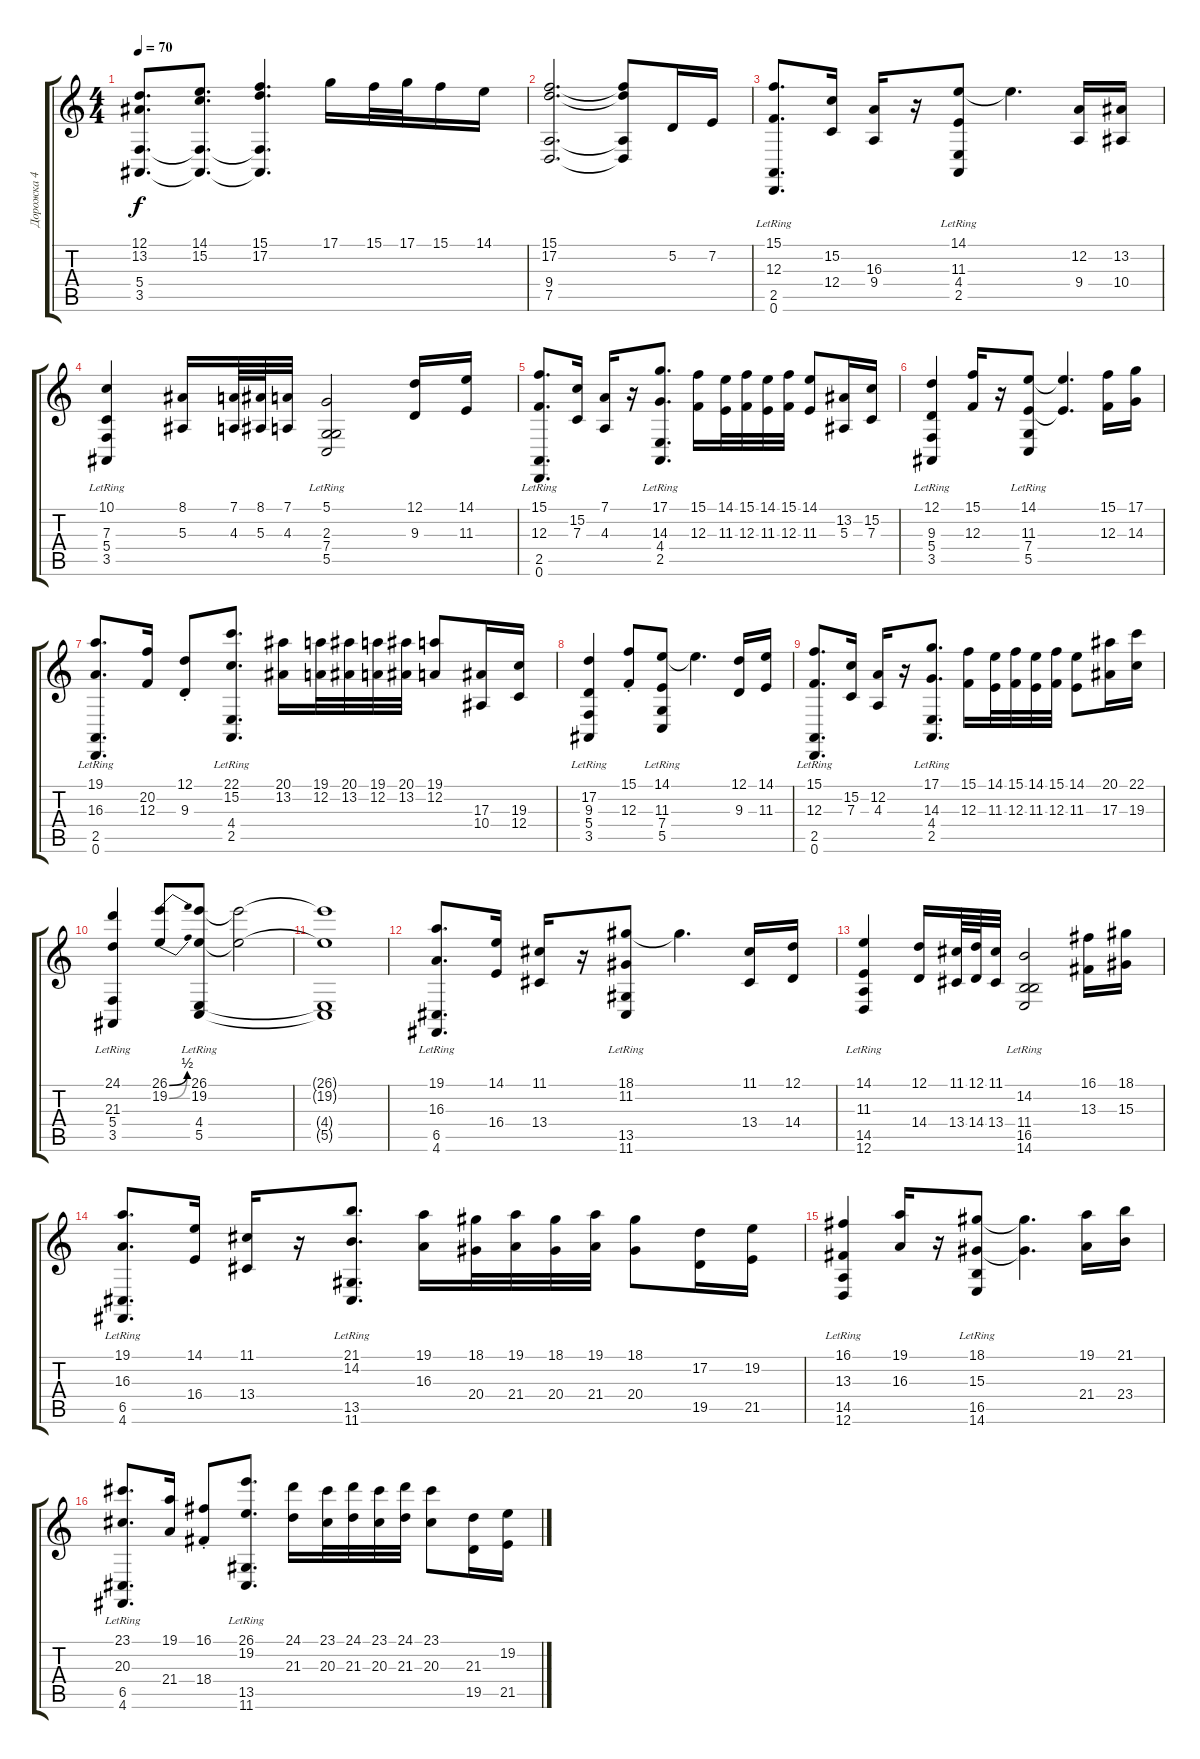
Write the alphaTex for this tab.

\track ("Дорожка 4" "Дорожка 4") {instrument stringensemble1}
\staff {score tabs}
\tuning (D4 A3 F3 C3 G2 D2) {hide}
\ts (4 4)
\tempo 70
\clef g2
\ks c
(12.1 13.2 5.4 3.5).8{d dy f} (14.1 15.2 5.4{t} 3.5{t}).8{d} (15.1 17.2 5.4{t} 3.5{t}).4{d} 17.1.16 15.1.32 17.1.32 15.1.16 14.1.16 |
(15.1 17.2 9.4 7.5).2{d} (15.1{t} 17.2{t} 9.4{t} 7.5{t}).8 5.2.16 7.2.16 |
(15.1 12.3 2.5{lr} 0.6{lr}).8{d} (15.2 12.4).16 (16.3 9.4).16 r.16 (14.1 11.3 4.4{lr} 2.5{lr}).8 14.1{t}.4{d} (12.2 9.4).16 (13.2 10.4).16 |
(10.1 7.3 5.4{lr} 3.5{lr}).4 (8.1 5.3).16 (7.1 4.3).64 (8.1 5.3).64 (7.1 4.3).32 (5.1 2.3 7.4{lr} 5.5{lr}).2 (12.1 9.3).16 (14.1 11.3).16 |
(15.1 12.3 2.5{lr} 0.6{lr}).8{d} (15.2 7.3).16 (7.1 4.3).16 r.16 (17.1 14.3 4.4{lr} 2.5{lr}).8{d} (15.1 12.3).16 (14.1 11.3).32 (15.1 12.3).32 (14.1 11.3).32 (15.1 12.3).32 (14.1 11.3).8 (13.2 5.3).16 (15.2 7.3).16 |
(12.1 9.3 5.4{lr} 3.5{lr}).4 (15.1 12.3).16 r.16 (14.1 11.3 7.4{lr} 5.5{lr}).8 (14.1{t} 11.3{t}).4{d} (15.1 12.3).16 (17.1 14.3).16 |
(19.1 16.3 2.5{lr} 0.6{lr}).8{d} (20.2 12.3).16 (12.1 9.3{st}).8 (22.1 15.2 4.4{lr} 2.5{lr}).8{d} (20.1 13.2).16 (19.1 12.2).32 (20.1 13.2).32 (19.1 12.2).32 (20.1 13.2).32 (19.1 12.2).8 (17.3 10.4).16 (19.3 12.4).16 |
(17.2 9.3 5.4{lr} 3.5{lr}).4 (15.1{st} 12.3).8 (14.1 11.3 7.4{lr} 5.5{lr}).8 14.1{t}.4{d} (12.1 9.3).16 (14.1 11.3).16 |
(15.1 12.3 2.5{lr} 0.6{lr}).8{d} (15.2 7.3).16 (12.2 4.3).16 r.16 (17.1 14.3 4.4{lr} 2.5{lr}).8{d} (15.1 12.3).16 (14.1 11.3).32 (15.1 12.3).32 (14.1 11.3).32 (15.1 12.3).32 (14.1 11.3).8 (20.1 17.3).16 (22.1 19.3).16 |
(24.1 21.3 5.4{lr} 3.5{lr}).4 (26.1{be (bend 0 0 60 2)} 19.2{be (bend 0 0 60 2)}).8 (26.1 19.2 4.4{lr} 5.5{lr}).8 (26.1{t} 19.2{t}).2 |
(26.1{t} 19.2{t} 4.4{t} 5.5{t}).1 |
(19.1 16.3 6.5{lr} 4.6{lr}).8{d} (14.1 16.4).16 (11.1 13.4).16 r.16 (18.1 11.2 13.5{lr} 11.6{lr}).8 18.1{t}.4{d} (11.1 13.4).16 (12.1 14.4).16 |
(14.1 11.3 14.5{lr} 12.6{lr}).4 (12.1 14.4).16 (11.1 13.4).64 (12.1 14.4).64 (11.1 13.4).32 (14.2 11.4 16.5{lr} 14.6{lr}).2 (16.1 13.3).16 (18.1 15.3).16 |
(19.1 16.3 6.5{lr} 4.6{lr}).8{d} (14.1 16.4).16 (11.1 13.4).16 r.16 (21.1 14.2 13.5{lr} 11.6{lr}).8{d} (19.1 16.3).16 (18.1 20.4).32 (19.1 21.4).32 (18.1 20.4).32 (19.1 21.4).32 (18.1 20.4).8 (17.2 19.5).16 (19.2 21.5).16 |
(16.1 13.3 14.5{lr} 12.6{lr}).4 (19.1 16.3).16 r.16 (18.1 15.3 16.5{lr} 14.6{lr}).8 (18.1{t} 15.3{t}).4{d} (19.1 21.4).16 (21.1 23.4).16 |
(23.1 20.3 6.5{lr} 4.6{lr}).8{d} (19.1 21.4).16 (16.1 18.4{st}).8 (26.1 19.2 13.5{lr} 11.6{lr}).8{d} (24.1 21.3).16 (23.1 20.3).32 (24.1 21.3).32 (23.1 20.3).32 (24.1 21.3).32 (23.1 20.3).8 (21.3 19.5).16 (19.2 21.5).16
